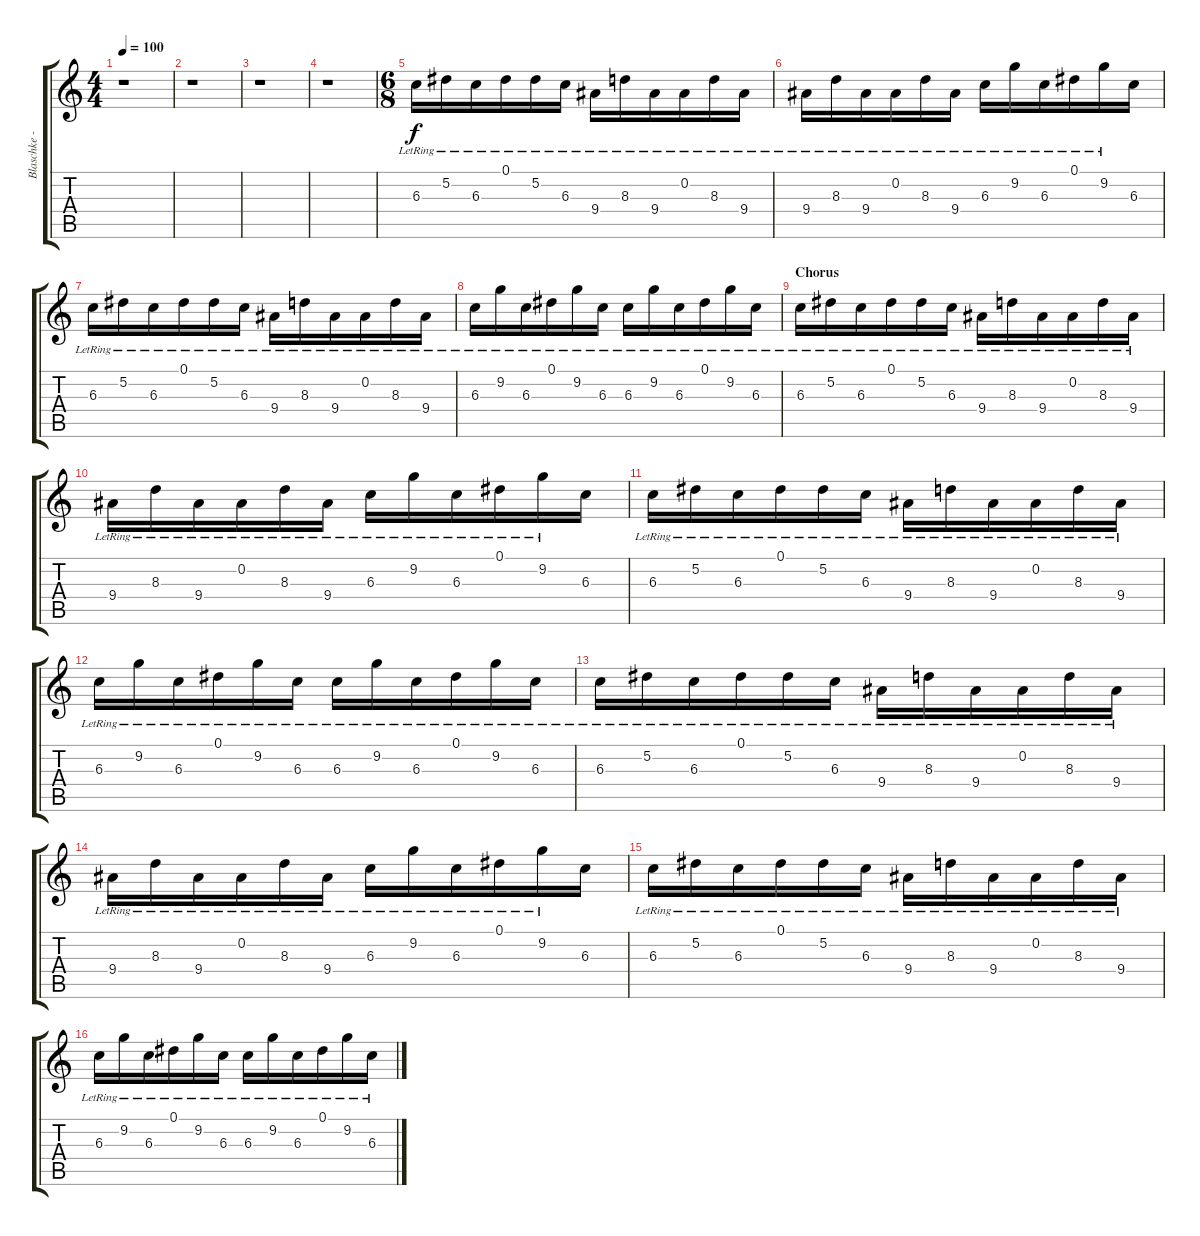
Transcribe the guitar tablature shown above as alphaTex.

\track ("Blaschke - Crunch" "Blaschke -") {instrument overdrivenguitar}
\staff {score tabs}
\tuning (Eb4 Bb3 Gb3 Db3 Ab2 Eb2) {hide}
\ts (4 4)
\tempo 100
\clef g2
\ks c
r.1{dy f} |
r.1 |
r.1 |
r.1 |
\ts (6 8)
6.3{lr}.16 5.2{lr}.16 6.3{lr}.16 0.1{lr}.16 5.2{lr}.16 6.3{lr}.16 9.4{lr}.16 8.3{lr}.16 9.4{lr}.16 0.2{lr}.16 8.3{lr}.16 9.4{lr}.16 |
9.4{lr}.16 8.3{lr}.16 9.4{lr}.16 0.2{lr}.16 8.3{lr}.16 9.4{lr}.16 6.3{lr}.16 9.2{lr}.16 6.3{lr}.16 0.1{lr}.16 9.2{lr}.16 6.3.16 |
6.3{lr}.16 5.2{lr}.16 6.3{lr}.16 0.1{lr}.16 5.2{lr}.16 6.3{lr}.16 9.4{lr}.16 8.3{lr}.16 9.4{lr}.16 0.2{lr}.16 8.3{lr}.16 9.4{lr}.16 |
6.3{lr}.16 9.2{lr}.16 6.3{lr}.16 0.1{lr}.16 9.2{lr}.16 6.3{lr}.16 6.3{lr}.16 9.2{lr}.16 6.3{lr}.16 0.1{lr}.16 9.2{lr}.16 6.3{lr}.16 |
\section ("" "Chorus")
6.3{lr}.16 5.2{lr}.16 6.3{lr}.16 0.1{lr}.16 5.2{lr}.16 6.3{lr}.16 9.4{lr}.16 8.3{lr}.16 9.4{lr}.16 0.2{lr}.16 8.3{lr}.16 9.4{lr}.16 |
9.4{lr}.16 8.3{lr}.16 9.4{lr}.16 0.2{lr}.16 8.3{lr}.16 9.4{lr}.16 6.3{lr}.16 9.2{lr}.16 6.3{lr}.16 0.1{lr}.16 9.2{lr}.16 6.3.16 |
6.3{lr}.16 5.2{lr}.16 6.3{lr}.16 0.1{lr}.16 5.2{lr}.16 6.3{lr}.16 9.4{lr}.16 8.3{lr}.16 9.4{lr}.16 0.2{lr}.16 8.3{lr}.16 9.4{lr}.16 |
6.3{lr}.16 9.2{lr}.16 6.3{lr}.16 0.1{lr}.16 9.2{lr}.16 6.3{lr}.16 6.3{lr}.16 9.2{lr}.16 6.3{lr}.16 0.1{lr}.16 9.2{lr}.16 6.3{lr}.16 |
6.3{lr}.16 5.2{lr}.16 6.3{lr}.16 0.1{lr}.16 5.2{lr}.16 6.3{lr}.16 9.4{lr}.16 8.3{lr}.16 9.4{lr}.16 0.2{lr}.16 8.3{lr}.16 9.4{lr}.16 |
9.4{lr}.16 8.3{lr}.16 9.4{lr}.16 0.2{lr}.16 8.3{lr}.16 9.4{lr}.16 6.3{lr}.16 9.2{lr}.16 6.3{lr}.16 0.1{lr}.16 9.2{lr}.16 6.3.16 |
6.3{lr}.16 5.2{lr}.16 6.3{lr}.16 0.1{lr}.16 5.2{lr}.16 6.3{lr}.16 9.4{lr}.16 8.3{lr}.16 9.4{lr}.16 0.2{lr}.16 8.3{lr}.16 9.4{lr}.16 |
6.3{lr}.16 9.2{lr}.16 6.3{lr}.16 0.1{lr}.16 9.2{lr}.16 6.3{lr}.16 6.3{lr}.16 9.2{lr}.16 6.3{lr}.16 0.1{lr}.16 9.2{lr}.16 6.3{lr}.16
